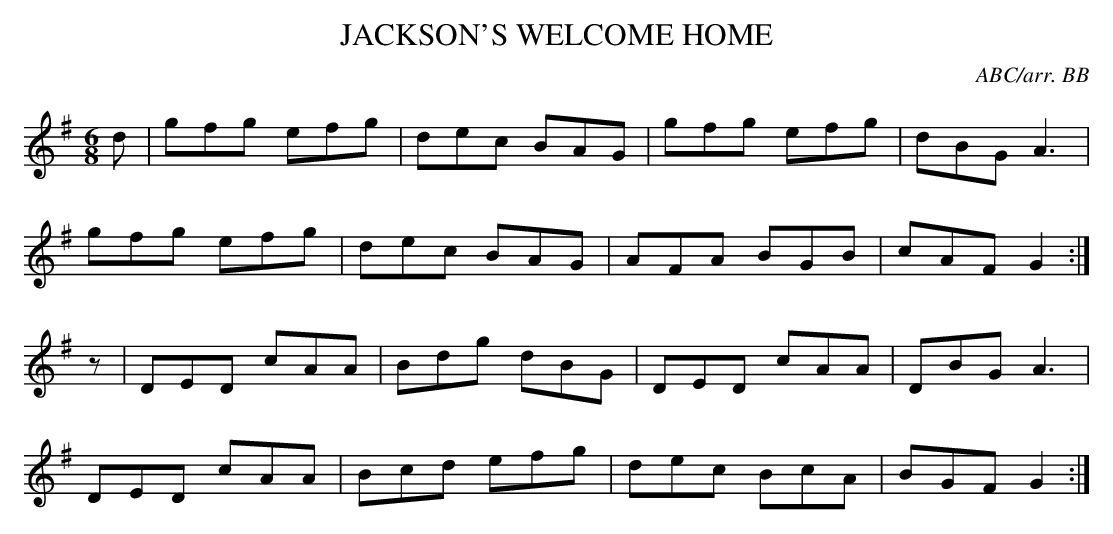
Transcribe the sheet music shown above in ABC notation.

X:1
T:JACKSON'S WELCOME HOME
C:ABC/arr. BB
Y:"Irish"
M:6/8
L:1/8
K:G
d|gfg efg|dec BAG|gfg efg|dBG A3|
gfg efg|dec BAG|AFA BGB|cAF G2 :|
z|DED cAA|Bdg dBG|DED cAA|DBG A3|
DED cAA|Bcd efg|dec BcA|BGF G2 :|
